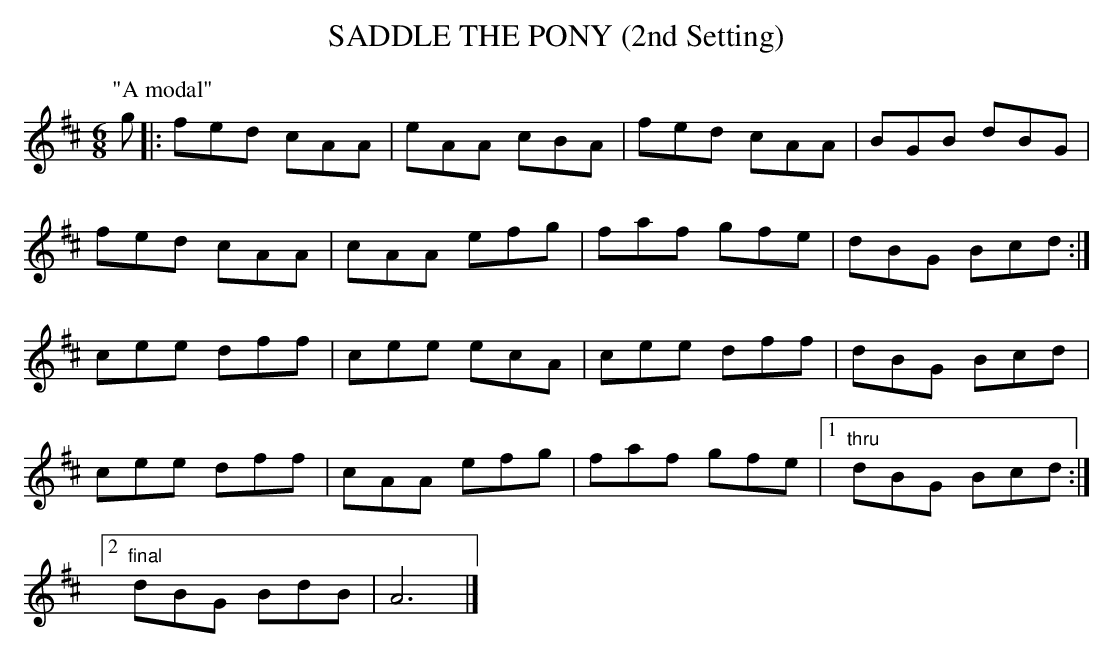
X:1
T:SADDLE THE PONY (2nd Setting)
is really a modal tune (A mix), it sounds a lot like a
member of the "Langstrom's Pony"/"Mooncoin" family. (Is
this Langstrom's pony that needs a saddle? - just asking.)
M:6/8
L:1/8
K:D % source key = A major
P:"A modal"
g|:fed cAA|eAA cBA|fed cAA|BGB dBG|
fed cAA|cAA efg|faf gfe|dBG Bcd :|
cee dff|cee ecA|cee dff|dBG Bcd|
cee dff|cAA efg|faf gfe|1 "thru"dBG Bcd :|
[2 "final"dBG BdB|A6|]
